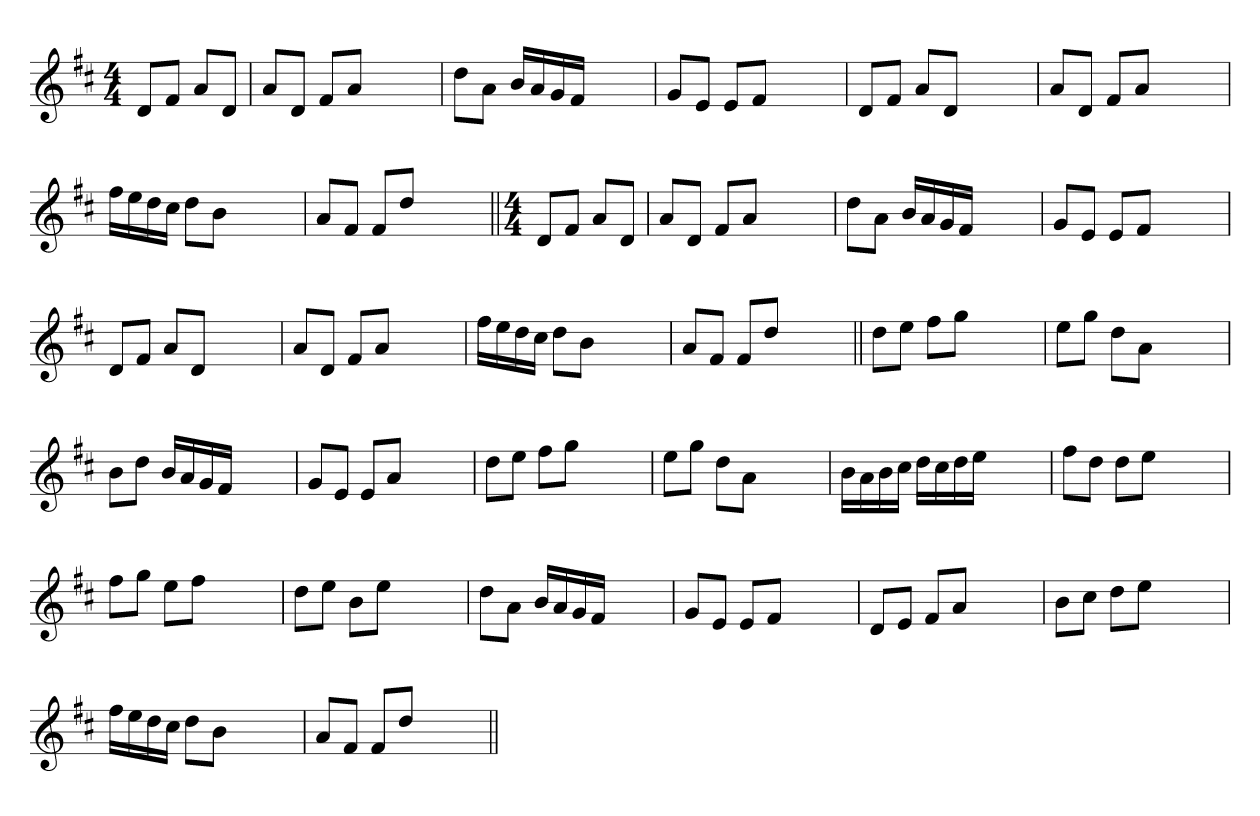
**kern
*part1
*staff1
*clefG2
*k[f#c#]
*D:
*M4/4
=1
8dL
8f#J
8aL
8dJ
=
8aL
8dJ
8f#L
8aJ
2ryy
=
8ddL
8aJ
16bLL
16a
16g
16f#JJ
2ryy
=
8gL
8eJ
8eL
8f#J
2ryy
=
8dL
8f#J
8aL
8dJ
2ryy
=
8aL
8dJ
8f#L
8aJ
2ryy
=
16ff#LL
16ee
16dd
16cc#JJ
8ddL
8bJ
2ryy
=
8aL
8f#J
8f#L
8ddJ
2ryy
=||
*M4/4
8dL
8f#J
8aL
8dJ
=
8aL
8dJ
8f#L
8aJ
2ryy
=
8ddL
8aJ
16bLL
16a
16g
16f#JJ
2ryy
=
8gL
8eJ
8eL
8f#J
2ryy
=
8dL
8f#J
8aL
8dJ
2ryy
=
8aL
8dJ
8f#L
8aJ
2ryy
=
16ff#LL
16ee
16dd
16cc#JJ
8ddL
8bJ
2ryy
=
8aL
8f#J
8f#L
8ddJ
2ryy
=||
8ddL
8eeJ
8ff#L
8ggJ
2ryy
=
8eeL
8ggJ
8ddL
8aJ
2ryy
=
8bL
8ddJ
16bLL
16a
16g
16f#JJ
2ryy
=
8gL
8eJ
8eL
8aJ
2ryy
=
8ddL
8eeJ
8ff#L
8ggJ
2ryy
=
8eeL
8ggJ
8ddL
8aJ
2ryy
=
16bLL
16a
16b
16cc#JJ
16ddLL
16cc#
16dd
16eeJJ
2ryy
=
8ff#L
8ddJ
8ddL
8eeJ
2ryy
=
8ff#L
8ggJ
8eeL
8ff#J
2ryy
=
8ddL
8eeJ
8bL
8eeJ
2ryy
=
8ddL
8aJ
16bLL
16a
16g
16f#JJ
2ryy
=
8gL
8eJ
8eL
8f#J
2ryy
=
8dL
8eJ
8f#L
8aJ
2ryy
=
8bL
8cc#J
8ddL
8eeJ
2ryy
=
16ff#LL
16ee
16dd
16cc#JJ
8ddL
8bJ
2ryy
=
8aL
8f#J
8f#L
8ddJ
2ryy
=||
*-
